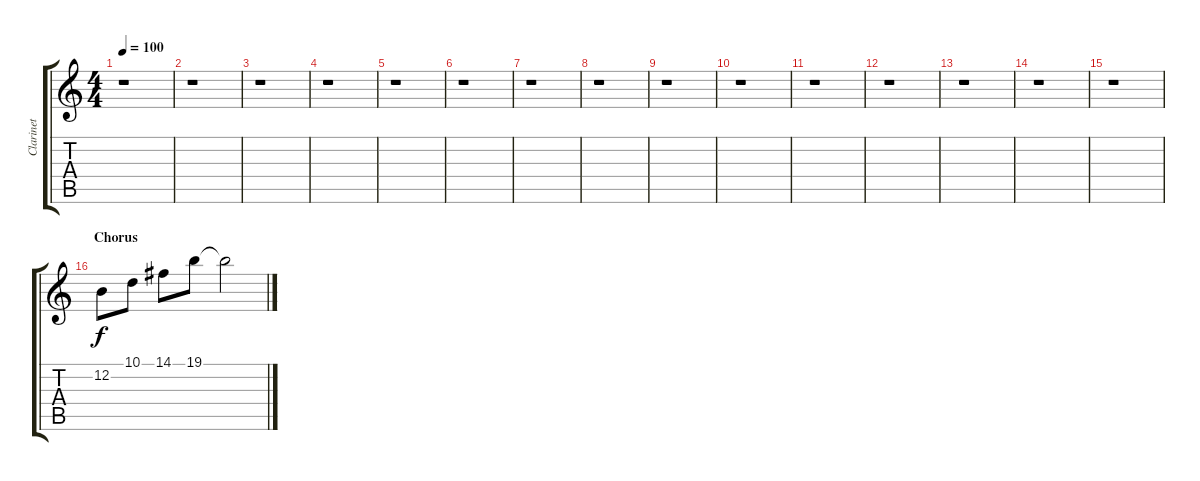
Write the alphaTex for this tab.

\track ("Clarinet" "Clarinet") {instrument clarinet}
\staff {score tabs}
\tuning (E4 B3 G3 D3 A2 E2) {hide}
\ts (4 4)
\tempo 100
\clef g2
\ks c
r.1{dy f} |
r.1 |
r.1 |
r.1 |
r.1 |
r.1 |
r.1 |
r.1 |
r.1 |
r.1 |
r.1 |
r.1 |
r.1 |
r.1 |
r.1 |
\section ("" "Chorus")
12.2.8 10.1.8 14.1.8 19.1.8 19.1{t}.2
